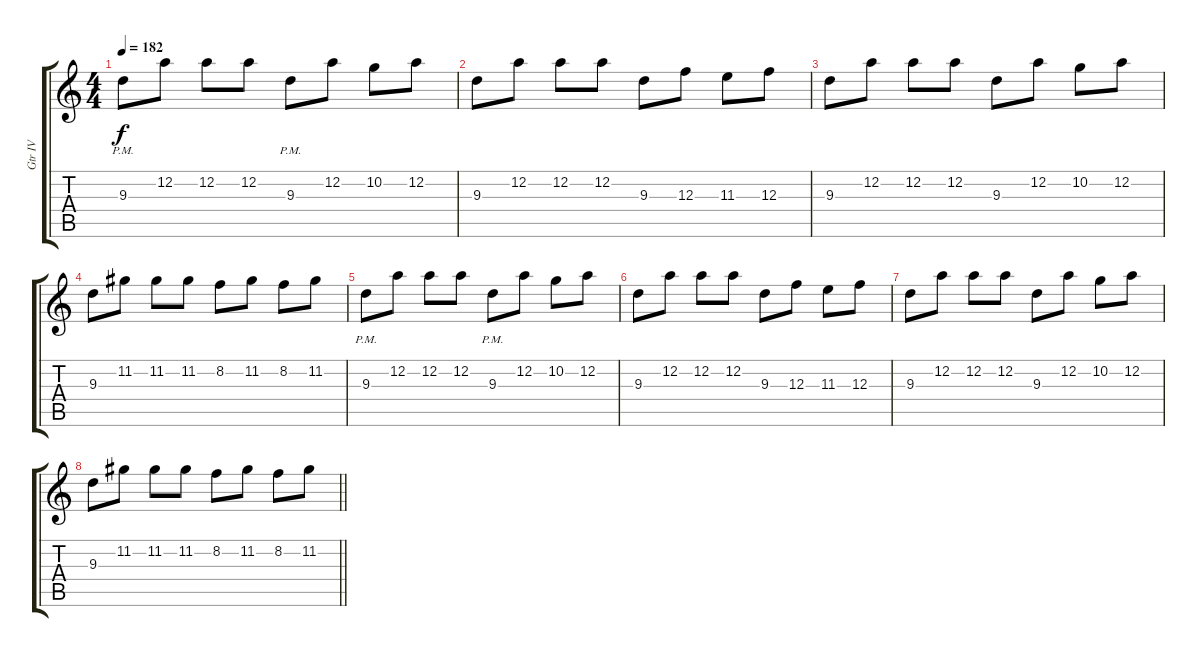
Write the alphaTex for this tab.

\track ("Gtr IV" "Gtr IV") {instrument distortionguitar}
\staff {score tabs}
\tuning (D4 A3 F3 C3 G2 C2) {hide}
\ts (4 4)
\tempo 182
\clef g2
\ks c
9.3{pm}.8{dy f volume 12 balance 5} 12.2.8 12.2.8 12.2.8 9.3{pm}.8 12.2.8 10.2.8 12.2.8 |
9.3.8 12.2.8 12.2.8 12.2.8 9.3.8 12.3.8 11.3.8 12.3.8 |
9.3.8 12.2.8 12.2.8 12.2.8 9.3.8 12.2.8 10.2.8 12.2.8 |
9.3.8 11.2.8 11.2.8 11.2.8 8.2.8 11.2.8 8.2.8 11.2.8 |
9.3{pm}.8 12.2.8 12.2.8 12.2.8 9.3{pm}.8 12.2.8 10.2.8 12.2.8 |
9.3.8 12.2.8 12.2.8 12.2.8 9.3.8 12.3.8 11.3.8 12.3.8 |
9.3.8 12.2.8 12.2.8 12.2.8 9.3.8 12.2.8 10.2.8 12.2.8 |
\barLineRight lightlight
9.3.8 11.2.8 11.2.8 11.2.8 8.2.8 11.2.8 8.2.8 11.2.8
